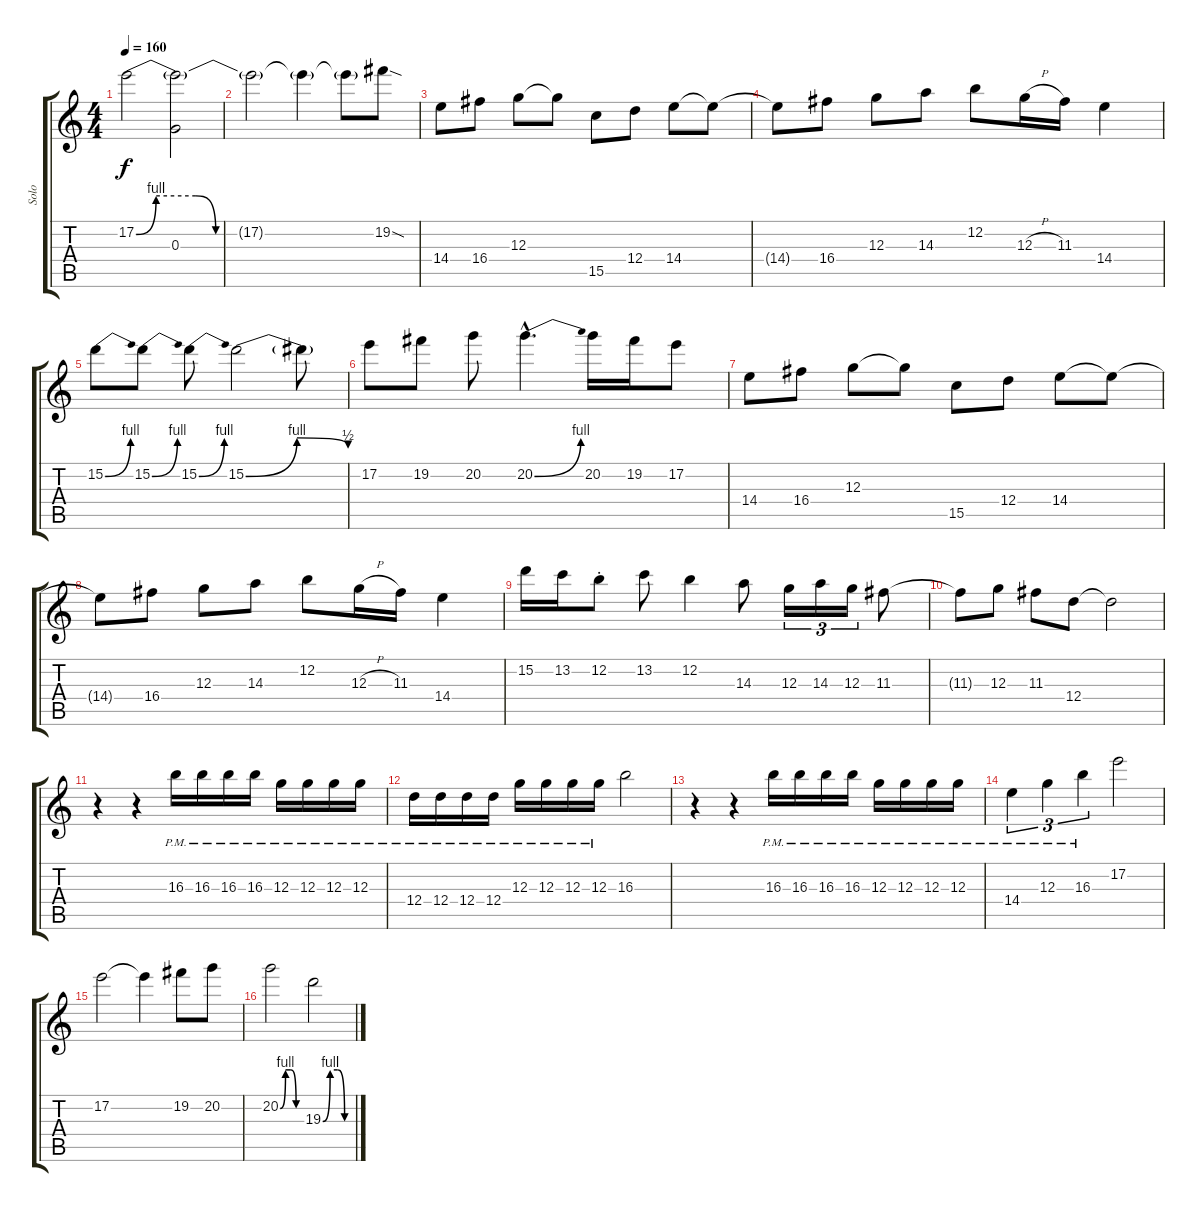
\track ("Solo" "Solo") {instrument overdrivenguitar}
\staff {score tabs}
\tuning (E4 B3 G3 D3 A2 E2) {hide}
\ts (4 4)
\tempo 160
\clef g2
\ks c
17.2{be (custom 0 0 5 4 15 4 20 0 60 0)}.2{dy f} (17.2{t} 0.3).2 |
17.2{t}.2 17.2{t}.4 17.2{t}.8 19.2{sod}.8 |
14.4.8 16.4.8 12.3.8 12.3{t}.8 15.5.8 12.4.8 14.4.8 14.4{t}.8 |
14.4{t}.8 16.4.8 12.3.8 14.3.8 12.2.8 12.3{h}.16 11.3.16 14.4.4 |
15.2{be (bend 0 0 60 4)}.8 15.2{be (bend 0 0 60 4)}.8 15.2{be (bend 0 0 60 4)}.8 15.2{be (bendrelease 0 0 15 4 45 4 60 2)}.2 15.2{t}.8 |
17.2.8 19.2.8 20.2.8 20.2{be (bend 0 0 60 4) hac}.4{d} 20.2.16 19.2.16 17.2.8 |
14.4.8 16.4.8 12.3.8 12.3{t}.8 15.5.8 12.4.8 14.4.8 14.4{t}.8 |
14.4{t}.8 16.4.8 12.3.8 14.3.8 12.2.8 12.3{h}.16 11.3.16 14.4.4 |
15.2.16 13.2.16 12.2{st}.8 13.2.8 12.2.4 14.3.8 12.3.16{tu (3 2)} 14.3.16{tu (3 2)} 12.3.16{tu (3 2)} 11.3.8 |
11.3{t}.8 12.3.8 11.3.8 12.4.8 12.4{t}.2 |
r.4 r.4 16.3{pm}.16 16.3{pm}.16 16.3{pm}.16 16.3{pm}.16 12.3{pm}.16 12.3{pm}.16 12.3{pm}.16 12.3{pm}.16 |
12.4{pm}.16 12.4{pm}.16 12.4{pm}.16 12.4{pm}.16 12.3{pm}.16 12.3{pm}.16 12.3{pm}.16 12.3{pm}.16 16.3.2 |
r.4 r.4 16.3{pm}.16 16.3{pm}.16 16.3{pm}.16 16.3{pm}.16 12.3{pm}.16 12.3{pm}.16 12.3{pm}.16 12.3{pm}.16 |
14.4{pm}.4{tu (3 2)} 12.3{pm}.4{tu (3 2)} 16.3{pm}.4{tu (3 2)} 17.2.2 |
17.2.2 17.2{t}.4 19.2.8 20.2.8 |
20.2{be (custom 0 0 15 4 30 4 45 0 60 0)}.2 19.3{be (custom 0 0 15 4 30 4 45 0 60 0)}.2
